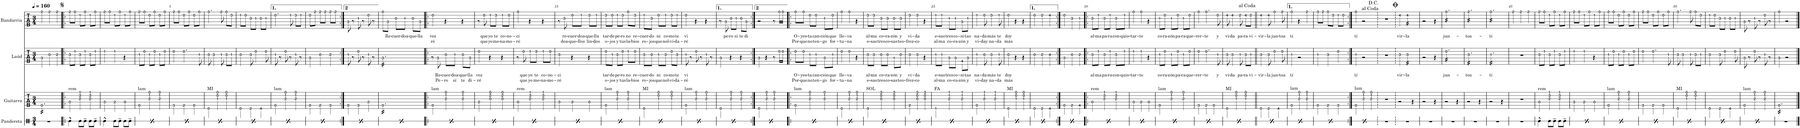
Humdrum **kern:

**kern	**kern	**kern	**text	**text	**kern	**text	**text
*part4	*part3	*part2	*part2	*part2	*part1	*part1	*part1
*staff4	*staff3	*staff2	*staff2	*staff2	*staff1	*staff1	*staff1
*I"Pandereta	*I"Guitarra	*I"Laúd	*	*	*I"Bandurria	*	*
*I'Pdta.	*	*	*	*	*	*	*
*stria1	*stria6	*stria6	*	*	*stria6	*	*
*clefX	*	*	*	*	*	*	*
*k[]	*k[]	*k[]	*	*	*k[]	*	*
*M3/4	*M3/4	*M3/4	*	*	*M3/4	*	*
*MM160	*MM160	*MM160	*	*	*MM160	*	*
=1	=1	=1	=1	=1	=1	=1	=1
2.r	2.AA\	4A\	.	.	4bb\	.	.
.	.	4B\	.	.	4bb\	.	.
.	.	4c#X\	.	.	4bb\	.	.
=2!|:	=2!|:	=2!|:	=2!|:	=2!|:	=2!|:	=2!|:	=2!|:
!	!LO:TX:a:t=rem	!	!	!	!	!	!
4Re^^\	4D\	8d\L	.	.	8bb\L	.	.
.	.	8f\J	.	.	8aa\J	.	.
8Re\L	4A\ 4d\ 4f\	8d\L	.	.	8ff\L	.	.
8Re~\J	.	8f\J	.	.	8aa\J	.	.
8Re\L	4A\ 4d\ 4f\	8d\L	.	.	8ff\L	.	.
8Re~\J	.	8f\J	.	.	8aa\J	.	.
=3	=3	=3	=3	=3	=3	=3	=3
4Re^^\	4F\	4f\	.	.	8bb\L	.	.
.	.	.	.	.	8aa\J	.	.
8Re\L	4E\	4f\	.	.	8ff\L	.	.
8Re~\J	.	.	.	.	8aa\J	.	.
8Re\L	4D\	4r	.	.	8ff\L	.	.
8Re~\J	.	.	.	.	8aa\J	.	.
=4	=4	=4	=4	=4	=4	=4	=4
!	!LO:TX:a:t=lam	!	!	!	!	!	!
4Re^^\	4AA\	8c\L	.	.	8bb\L	.	.
.	.	8e\J	.	.	8aa\J	.	.
8Re\L	4A\ 4c\ 4e\	8c\L	.	.	8ee\L	.	.
8Re~\J	.	8e\J	.	.	8aa\J	.	.
8Re\L	4A\ 4c\ 4e\	8c\L	.	.	8ee\L	.	.
8Re~\J	.	8e\J	.	.	8aa\J	.	.
=5	=5	=5	=5	=5	=5	=5	=5
4Re^^\	4C\	4e\	.	.	8bb\L	.	.
.	.	.	.	.	8aa\J	.	.
8Re\L	4BB\	4.e\	.	.	8ee\L	.	.
8Re~\J	.	.	.	.	8aa\J	.	.
8Re\L	4AA\	.	.	.	8ee\L	.	.
8Re~\J	.	8c\	.	.	8aa\J	.	.
=6	=6	=6	=6	=6	=6	=6	=6
!	!LO:TX:a:t=MI	!	!	!	!	!	!
4Re^^\	4EE\	8d\	.	.	4.ccc\	.	.
.	.	4d\	.	.	.	.	.
8Re\L	4G#X\ 4B\ 4e\	.	.	.	.	.	.
8Re~\J	.	8c\	.	.	8bb\	.	.
8Re\L	4G#\ 4B\ 4e\	8d\L	.	.	8aa\L	.	.
8Re~\J	.	8c\J	.	.	8gg\J	.	.
=7	=7	=7	=7	=7	=7	=7	=7
4Re^^\	4EE\	4d\	.	.	8ff\L	.	.
.	.	.	.	.	8ee\J	.	.
8Re\L	4FF#X\	8d\	.	.	8dd\L	.	.
8Re~\J	.	4e\	.	.	8cc\J	.	.
8Re\L	4GG#X\	.	.	.	8b\L	.	.
8Re~\J	.	8e\	.	.	8cc\J	.	.
=8	=8	=8	=8	=8	=8	=8	=8
!	!LO:TX:a:t=lam	!	!	!	!	!	!
4Re^^\	4AA\	8c\	.	.	4.ee\	.	.
.	.	8r	.	.	.	.	.
8Re\L	4A\ 4c\ 4e\	8e\	.	.	.	.	.
8Re~\J	.	8r	.	.	8ff\	.	.
8Re\L	4A\ 4c\ 4e\	8c\	.	.	8gg\L	.	.
8Re~\J	.	8r	.	.	8ff\J	.	.
=9	=9	=9	=9	=9	=9	=9	=9
4Re^^\	4AA\	4A\	.	.	8ee\L	.	.
.	.	.	.	.	8bb\J	.	.
8Re\L	4BB\	4B\	.	.	8bb\L	.	.
8Re~\J	.	.	.	.	8bb\J	.	.
8Re\L	4C\	4c#X\	.	.	8bb\L	.	.
8Re~\J	.	.	.	.	8bb\J	.	.
=10:|!	=10:|!	=10:|!	=10:|!	=10:|!	=10:|!	=10:|!	=10:|!
4Re^^\	4AA\	8c\	.	.	8a\	.	.
.	.	8r	.	.	8r	.	.
8Re\L	4C\	8e\	.	.	8cc\	.	.
8Re~\J	.	8r	.	.	8r	.	.
8Re\L	4E\	8c\	.	.	8ee\	.	.
8Re~\J	.	8r	.	.	8r	.	.
=11	=11	=11	=11	=11	=11	=11	=11
4Re^^\	2.AA\	2.A\	.	.	8aa\L	.	.
!	!	!	!	!	!	!LO:LY:b	!
.	.	.	.	.	8a\J	Re-	.
!	!	!	!	!	!	!LO:LY:b	!
8Re\L	.	.	.	.	8b\L	-cuer-	.
!	!	!	!	!	!	!LO:LY:b	!
8Re~\J	.	.	.	.	8cc\J	-doa-	.
!	!	!	!	!	!	!LO:LY:b	!
8Re\L	.	.	.	.	8b\L	-que-	.
!	!	!	!	!	!	!LO:LY:b	!
8Re~\J	.	.	.	.	8a\J	-lla	.
=12!|:	=12!|:	=12!|:	=12!|:	=12!|:	=12!|:	=12!|:	=12!|:
!	!LO:TX:a:t=lam	!	!	!	!	!	!
!	!	!	!	!	!	!LO:LY:b	!LO:LY:b
4Re^^\	4AA\	8r	.	.	4ee\	vez	ré
!	!	!	!LO:LY:b	!LO:LY:b	!	!	!
.	.	8A\	Re-	Pe-	.	.	.
!	!	!	!LO:LY:b	!LO:LY:b	!	!	!
8Re\L	4A\ 4c\ 4e\	8B\L	-cuer-	-ro	4r	.	.
!	!	!	!LO:LY:b	!LO:LY:b	!	!	!
8Re~\J	.	8c\J	-doa-	sí	.	.	.
!	!	!	!LO:LY:b	!LO:LY:b	!	!	!
8Re\L	4A\ 4c\ 4e\	8B\L	-que-	te	4r	.	.
!	!	!	!LO:LY:b	!LO:LY:b	!	!	!
8Re~\J	.	8A\J	-lla	di-	.	.	.
=13	=13	=13	=13	=13	=13	=13	=13
!	!	!	!LO:LY:b	!LO:LY:b	!	!	!
4Re^^\	4E\	4e\	vez	-ré	8r	.	.
!	!	!	!	!	!	!LO:LY:b	!LO:LY:b
.	.	.	.	.	8ee\	que	que
!	!	!	!	!	!	!LO:LY:b	!LO:LY:b
8Re\L	4G\ 4c#X\ 4e\	4r	.	.	8ff\L	yo	yo
!	!	!	!	!	!	!LO:LY:b	!LO:LY:b
8Re~\J	.	.	.	.	8gg\J	te	me-
!	!	!	!	!	!	!LO:LY:b	!LO:LY:b
8Re\L	4G\ 4c#\ 4e\	4r	.	.	8ff\L	co-	-na-
!	!	!	!	!	!	!LO:LY:b	!LO:LY:b
8Re~\J	.	.	.	.	8ee\J	-no-	-mo-
=14	=14	=14	=14	=14	=14	=14	=14
!	!LO:TX:a:t=rem	!	!	!	!	!	!
!	!	!	!	!	!	!LO:LY:b	!LO:LY:b
4Re^^\	4D\	8r	.	.	4aa\	-cí	-ré
!	!	!	!LO:LY:b	!LO:LY:b	!	!	!
.	.	8e\	que	que	.	.	.
!	!	!	!LO:LY:b	!LO:LY:b	!	!	!
8Re\L	4A\ 4d\ 4f\	8f\L	yo	yo	4r	.	.
!	!	!	!LO:LY:b	!LO:LY:b	!	!	!
8Re~\J	.	8g\J	te	me-	.	.	.
!	!	!	!LO:LY:b	!LO:LY:b	!	!	!
8Re\L	4A\ 4d\ 4f\	8f\L	co-	-na-	4r	.	.
!	!	!	!LO:LY:b	!LO:LY:b	!	!	!
8Re~\J	.	8e\J	-no-	-mo-	.	.	.
=15	=15	=15	=15	=15	=15	=15	=15
!	!	!	!LO:LY:b	!LO:LY:b	!	!	!
4Re^^\	4F\	4d\	-cí	-ré	8r	.	.
!	!	!	!	!	!	!LO:LY:b	!LO:LY:b
.	.	.	.	.	8dd\	re-	dea-
!	!	!	!	!	!	!LO:LY:b	!LO:LY:b
8Re\L	4E\	4r	.	.	8ee\L	-cuer-	-que-
!	!	!	!	!	!	!LO:LY:b	!LO:LY:b
8Re~\J	.	.	.	.	8ff\J	-doa-	-llos
!	!	!	!	!	!	!LO:LY:b	!LO:LY:b
8Re\L	4D\	4r	.	.	8gg\L	-que-	lin-
!	!	!	!	!	!	!LO:LY:b	!LO:LY:b
8Re~\J	.	.	.	.	8ff\J	-lla	-dos
=16	=16	=16	=16	=16	=16	=16	=16
!	!LO:TX:a:t=lam	!	!	!	!	!	!
!	!	!	!LO:LY:b	!LO:LY:b	!	!LO:LY:b	!LO:LY:b
4Re^^\	4AA\	8e\L	tar-	o-	8gg\L	tar-	o-
!	!	!	!LO:LY:b	!LO:LY:b	!	!LO:LY:b	!LO:LY:b
.	.	8c\J	-de	-jos	8ee\J	-de	-jos
!	!	!	!LO:LY:b	!LO:LY:b	!	!LO:LY:b	!LO:LY:b
8Re\L	4A\ 4c\ 4e\	8d\L	pe-	y	8ff\L	pe-	y
!	!	!	!LO:LY:b	!LO:LY:b	!	!LO:LY:b	!LO:LY:b
8Re~\J	.	8e\J	-ro	tus	8gg\J	-ro	tus
!	!	!	!LO:LY:b	!LO:LY:b	!	!LO:LY:b	!LO:LY:b
8Re\L	4A\ 4c\ 4e\	8f\L	no	la-	8aa\L	no	la-
!	!	!	!LO:LY:b	!LO:LY:b	!	!LO:LY:b	!LO:LY:b
8Re~\J	.	8e\J	re-	-bios	8gg\J	re-	-bios
=17	=17	=17	=17	=17	=17	=17	=17
!	!LO:TX:a:t=MI	!	!	!	!	!	!
!	!	!	!LO:LY:b	!LO:LY:b	!	!LO:LY:b	!LO:LY:b
4Re^^\	4EE\	8d\L	-cuer-	ro-	8ff\L	-cuer-	ro-
!	!	!	!LO:LY:b	!LO:LY:b	!	!LO:LY:b	!LO:LY:b
.	.	8B\J	-do	-jos	8dd\J	-do	-jos
!	!	!	!LO:LY:b	!LO:LY:b	!	!LO:LY:b	!LO:LY:b
8Re\L	4G#X\ 4B\ 4e\	8c\L	ni	que	8ee\L	ni	que
!	!	!	!LO:LY:b	!LO:LY:b	!	!LO:LY:b	!LO:LY:b
8Re~\J	.	8d\J	co-	nol-	8ff\J	co-	nol-
!	!	!	!LO:LY:b	!LO:LY:b	!	!LO:LY:b	!LO:LY:b
8Re\L	4G#\ 4B\ 4e\	8e\L	-mo	-vi-	8gg\L	-mo	-vi-
!	!	!	!LO:LY:b	!LO:LY:b	!	!LO:LY:b	!LO:LY:b
8Re~\J	.	8d\J	te	-da-	8ff\J	te	-da-
=18	=18	=18	=18	=18	=18	=18	=18
!	!LO:TX:a:t=lam	!	!	!	!	!	!
!	!	!	!LO:LY:b	!LO:LY:b	!	!LO:LY:b	!LO:LY:b
4Re^^\	4AA\	8c\	vi	-ré	4ee\	vi	-ré
.	.	8r	.	.	.	.	.
8Re\L	4A\ 4c\ 4e\	8e\	.	.	4r	.	.
8Re~\J	.	8r	.	.	.	.	.
8Re\L	4A\ 4c\ 4e\	8c\	.	.	4r	.	.
8Re~\J	.	8r	.	.	.	.	.
=19	=19	=19	=19	=19	=19	=19	=19
4Re^^\	4EE\	4A\	.	.	8r	.	.
!	!	!	!	!	!	!LO:LY:b	!
.	.	.	.	.	8a\	pe-	.
!	!	!	!	!	!	!LO:LY:b	!
8Re\L	4A\ 4c\ 4e\	4r	.	.	8b\L	-ro	.
!	!	!	!	!	!	!LO:LY:b	!
8Re~\J	.	.	.	.	8cc\J	si	.
!	!	!	!	!	!	!LO:LY:b	!
8Re\L	4A\ 4c\ 4e\	4r	.	.	8b\L	te	.
!	!	!	!	!	!	!LO:LY:b	!
8Re~\J	.	.	.	.	8a\J	di	.
=20:|!	=20:|!	=20:|!	=20:|!	=20:|!	=20:|!	=20:|!	=20:|!
4Re^^\	4EE\	4A\	.	.	2r	.	.
8Re\L	4A\ 4c\ 4e\	4r	.	.	.	.	.
8Re~\J	.	.	.	.	.	.	.
8Re\L	4A\ 4c\ 4e\	8r	.	.	8r	.	.
8Re~\J	.	16e\LL	.	.	16aa\LL	.	.
.	.	16e\JJ	.	.	16aa\JJ	.	.
=21!|:	=21!|:	=21!|:	=21!|:	=21!|:	=21!|:	=21!|:	=21!|:
!	!LO:TX:a:t=lam	!	!	!	!	!	!
!	!	!	!LO:LY:b	!LO:LY:b	!	!LO:LY:b	!LO:LY:b
4Re^^\	4AA\	8e\L	O-	Por-	8aa\L	O-	Por-
!	!	!	!LO:LY:b	!LO:LY:b	!	!LO:LY:b	!LO:LY:b
.	.	8e\J	-yes-	-que	8aa\J	-yes-	-que
!	!	!	!LO:LY:b	!LO:LY:b	!	!LO:LY:b	!LO:LY:b
8Re\L	4A\ 4c\ 4e\	8c\L	-ta	no	8ee\L	-ta	no
!	!	!	!LO:LY:b	!LO:LY:b	!	!LO:LY:b	!LO:LY:b
8Re~\J	.	8c\J	can-	ten-	8ee\J	can-	ten-
!	!	!	!LO:LY:b	!LO:LY:b	!	!LO:LY:b	!LO:LY:b
8Re\L	4A\ 4c\ 4e\	8A\L	-ción	-go	8cc\L	-ción	-go
!	!	!	!LO:LY:b	!LO:LY:b	!	!LO:LY:b	!LO:LY:b
8Re~\J	.	8c\J	que	for-	8ee\J	que	for-
=22	=22	=22	=22	=22	=22	=22	=22
!	!	!	!LO:LY:b	!LO:LY:b	!	!LO:LY:b	!LO:LY:b
4Re^^\	4EE\	4e\	lle-	-tu-	4aa\	lle-	-tu-
!	!	!	!LO:LY:b	!LO:LY:b	!	!LO:LY:b	!LO:LY:b
8Re\L	4A\ 4c\ 4e\	4e\	-va	-na	4aa\	-va	-na
8Re~\J	.	.	.	.	.	.	.
8Re\L	4A\ 4c\ 4e\	4r	.	.	4r	.	.
8Re~\J	.	.	.	.	.	.	.
=23	=23	=23	=23	=23	=23	=23	=23
!	!LO:TX:a:t=SOL	!	!	!	!	!	!
!	!	!	!LO:LY:b	!LO:LY:b	!	!LO:LY:b	!LO:LY:b
4Re^^\	4GG\	8d\L	al-	e-	8gg\L	al-	e-
!	!	!	!LO:LY:b	!LO:LY:b	!	!LO:LY:b	!LO:LY:b
.	.	8d\J	-ma	-sas	8gg\J	-ma	-sas
!	!	!	!LO:LY:b	!LO:LY:b	!	!LO:LY:b	!LO:LY:b
8Re\L	4G\ 4B\ 4g\	8B\L	co-	tres	8dd\L	co-	tres
!	!	!	!LO:LY:b	!LO:LY:b	!	!LO:LY:b	!LO:LY:b
8Re~\J	.	8B\J	-ra-	co-	8dd\J	-ra-	co-
!	!	!	!LO:LY:b	!LO:LY:b	!	!LO:LY:b	!LO:LY:b
8Re\L	4G\ 4B\ 4g\	8G\L	-zón	-sas	8b\L	-zón	-sas
!	!	!	!LO:LY:b	!LO:LY:b	!	!LO:LY:b	!LO:LY:b
8Re~\J	.	8B\J	y	teo-	8dd\J	y	teo-
=24	=24	=24	=24	=24	=24	=24	=24
!	!	!	!LO:LY:b	!LO:LY:b	!	!LO:LY:b	!LO:LY:b
4Re^^\	4BB\	4d\	vi-	-frez-	4gg\	vi-	-frez-
!	!	!	!LO:LY:b	!LO:LY:b	!	!LO:LY:b	!LO:LY:b
8Re\L	4G\ 4B\ 4g\	4d\	-da	-co	4gg\	-da	-co
8Re~\J	.	.	.	.	.	.	.
8Re\L	4G\ 4B\ 4g\	4r	.	.	4r	.	.
8Re~\J	.	.	.	.	.	.	.
=25	=25	=25	=25	=25	=25	=25	=25
!	!LO:TX:a:t=FA	!	!	!	!	!	!
!	!	!	!LO:LY:b	!LO:LY:b	!	!LO:LY:b	!LO:LY:b
4Re^^\	4FF\	8c\L	e-	al-	8ff\L	e-	al-
!	!	!	!LO:LY:b	!LO:LY:b	!	!LO:LY:b	!LO:LY:b
.	.	8c\J	-sas	-ma	8ff\J	-sas	-ma
!	!	!	!LO:LY:b	!LO:LY:b	!	!LO:LY:b	!LO:LY:b
8Re\L	4A\ 4c\ 4f\	8A\L	tres	co-	8cc\L	tres	co-
!	!	!	!LO:LY:b	!LO:LY:b	!	!LO:LY:b	!LO:LY:b
8Re~\J	.	8A\J	co-	-ra-	8cc\J	co-	-ra-
!	!	!	!LO:LY:b	!LO:LY:b	!	!LO:LY:b	!LO:LY:b
8Re\L	4A\ 4c\ 4f\	8F\L	-si-	-zón	8a\L	-si-	-zón
!	!	!	!LO:LY:b	!LO:LY:b	!	!LO:LY:b	!LO:LY:b
8Re~\J	.	8A\J	-tas	y	8cc\J	-tas	y
=26	=26	=26	=26	=26	=26	=26	=26
!	!	!	!LO:LY:b	!LO:LY:b	!	!LO:LY:b	!LO:LY:b
4Re^^\	4AA\	4c\	na-	vi-	4ff\	na-	vi-
!	!	!	!LO:LY:b	!LO:LY:b	!	!LO:LY:b	!LO:LY:b
8Re\L	4A\ 4c\ 4f\	8B\	-da	-day	8ee\	-da	-day
!	!	!	!LO:LY:b	!LO:LY:b	!	!LO:LY:b	!LO:LY:b
8Re~\J	.	4d\	más	na-	4gg\	más	na-
8Re\L	4A\ 4c\ 4f\	.	.	.	.	.	.
!	!	!	!LO:LY:b	!LO:LY:b	!	!LO:LY:b	!LO:LY:b
8Re~\J	.	8c\	te	-da	8ff\	te	-da
=27	=27	=27	=27	=27	=27	=27	=27
!	!LO:TX:a:t=MI	!	!	!	!	!	!
!	!	!	!LO:LY:b	!LO:LY:b	!	!LO:LY:b	!LO:LY:b
4Re^^\	4EE\	4B\	doy	más	4ee\	doy	más
8Re\L	4G#X\ 4B\ 4e\	4r	.	.	4r	.	.
8Re~\J	.	.	.	.	.	.	.
8Re\L	4G#\ 4B\ 4e\	4r	.	.	4r	.	.
8Re~\J	.	.	.	.	.	.	.
=28	=28	=28	=28	=28	=28	=28	=28
4Re^^\	4EE\	4B\	.	.	4ee\	.	.
8Re\L	4FF#X\	4c#X\	.	.	4ff#X\	.	.
8Re~\J	.	.	.	.	.	.	.
8Re\L	4GG#X\	4e-X\	.	.	4gg#X\	.	.
8Re~\J	.	.	.	.	.	.	.
=29:|!	=29:|!	=29:|!	=29:|!	=29:|!	=29:|!	=29:|!	=29:|!
4Re^^\	4AA\	4A\	.	.	4ee\	.	.
8Re\L	4BB\	4B\	.	.	4dd\	.	.
8Re~\J	.	.	.	.	.	.	.
8Re\L	4C#X\	4c#X\	.	.	4cc\	.	.
8Re~\J	.	.	.	.	.	.	.
=30!|:	=30!|:	=30!|:	=30!|:	=30!|:	=30!|:	=30!|:	=30!|:
!	!LO:TX:a:t=rem	!	!	!	!	!	!
!	!	!	!LO:LY:b	!	!	!LO:LY:b	!
4Re^^\	4D\	8d\L	al-	.	8dd\L	al-	.
!	!	!	!LO:LY:b	!	!	!LO:LY:b	!
.	.	8f\J	-ma	.	8ff\J	-ma	.
!	!	!	!LO:LY:b	!	!	!LO:LY:b	!
8Re\L	4A\ 4d\ 4f\	8d\L	pa-	.	8dd\L	pa-	.
!	!	!	!LO:LY:b	!	!	!LO:LY:b	!
8Re~\J	.	8f\J	-ra	.	8ff\J	-ra	.
!	!	!	!LO:LY:b	!	!	!LO:LY:b	!
8Re\L	4A\ 4d\ 4f\	8d\L	con-	.	8dd\L	con-	.
!	!	!	!LO:LY:b	!	!	!LO:LY:b	!
8Re~\J	.	8f\J	-quis-	.	8ff\J	-quis-	.
=31	=31	=31	=31	=31	=31	=31	=31
!	!	!	!LO:LY:b	!	!	!LO:LY:b	!
4Re^^\	4F\	4f\	-tar-	.	4aa\	-tar-	.
!	!	!	!LO:LY:b	!	!	!LO:LY:b	!
8Re\L	4E\	4f\	-te	.	4aa\	-te	.
8Re~\J	.	.	.	.	.	.	.
8Re\L	4D\	4r	.	.	4r	.	.
8Re~\J	.	.	.	.	.	.	.
=32	=32	=32	=32	=32	=32	=32	=32
!	!LO:TX:a:t=lam	!	!	!	!	!	!
!	!	!	!LO:LY:b	!	!	!LO:LY:b	!
4Re^^\	4AA\	8c\L	co-	.	8cc\L	co-	.
!	!	!	!LO:LY:b	!	!	!LO:LY:b	!
.	.	8e\J	-ra-	.	8ee\J	-ra-	.
!	!	!	!LO:LY:b	!	!	!LO:LY:b	!
8Re\L	4A\ 4c\ 4e\	8c\L	-zón	.	8cc\L	-zón	.
!	!	!	!LO:LY:b	!	!	!LO:LY:b	!
8Re~\J	.	8e\J	pa-	.	8ee\J	pa-	.
!	!	!	!LO:LY:b	!	!	!LO:LY:b	!
8Re\L	4A\ 4c\ 4e\	8c\L	-ra	.	8cc\L	-ra	.
!	!	!	!LO:LY:b	!	!	!LO:LY:b	!
8Re~\J	.	8e\J	que-	.	8ee\J	que-	.
=33	=33	=33	=33	=33	=33	=33	=33
!	!	!	!LO:LY:b	!	!	!LO:LY:b	!
4Re^^\	4C\	4e\	-rer-	.	4aa\	-rer-	.
!	!	!	!LO:LY:b	!	!	!LO:LY:b	!
8Re\L	4BB\	4.e\	-te	.	4.aa\	-te	.
8Re~\J	.	.	.	.	.	.	.
8Re\L	4AA\	.	.	.	.	.	.
!	!	!	!LO:LY:b	!	!	!LO:LY:b	!
8Re~\J	.	8c\	y	.	8ee\	y	.
=34	=34	=34	=34	=34	=34	=34	=34
!	!LO:TX:a:t=MI	!	!	!	!	!	!
!	!	!	!LO:LY:b	!	!	!LO:LY:b	!
4Re^^\	4EE\	8d\	vi-	.	8gg#X\	vi-	.
!	!	!	!LO:LY:b	!	!	!LO:LY:b	!
.	.	4d\	-da	.	4gg#\	-da	.
8Re\L	4G#X\ 4B\ 4e\	.	.	.	.	.	.
!	!	!	!LO:LY:b	!	!	!LO:LY:b	!
8Re~\J	.	8c\	pa-	.	8ff#X\	pa-	.
!	!	!	!LO:LY:b	!	!	!LO:LY:b	!
8Re\L	4G#\ 4B\ 4e\	8d\L	-ra	.	8gg#\L	-ra	.
!	!	!	!LO:LY:b	!	!	!LO:LY:b	!
8Re~\J	.	8c\J	vi-	.	8ff#\J	vi-	.
=35||	=35||	=35||	=35||	=35||	=35||	=35||	=35||
!	!	!	!LO:LY:b	!	!	!LO:LY:b	!
4Re^^\	4EE\	4d\	-vir-	.	4gg#X\	-vir-	.
!	!	!	!LO:LY:b	!	!	!LO:LY:b	!
8Re\L	4FF#X\	8d\	-la	.	8gg#\	-la	.
!	!	!	!LO:LY:b	!	!	!LO:LY:b	!
8Re~\J	.	4e\	jun-	.	4aa\	jun-	.
8Re\L	4GG#X\	.	.	.	.	.	.
!	!	!	!LO:LY:b	!	!	!LO:LY:b	!
8Re~\J	.	8e\	-toa	.	8bb\	-toa	.
=36	=36	=36	=36	=36	=36	=36	=36
!	!LO:TX:a:t=lam	!	!	!	!	!	!
!	!	!	!LO:LY:b	!	!	!LO:LY:b	!
4Re^^\	4AA\	4c\	tí	.	4aa\	tí	.
8Re\L	4A\ 4c\ 4e\	2r	.	.	4r	.	.
8Re~\J	.	.	.	.	.	.	.
8Re\L	4A\ 4c\ 4e\	.	.	.	4bb\	.	.
8Re~\J	.	.	.	.	.	.	.
=37	=37	=37	=37	=37	=37	=37	=37
4Re^^\	4AA\	4c\	.	.	8ccc\L	.	.
.	.	.	.	.	8bb\J	.	.
8Re\L	4BB\	4d\	.	.	8aa\L	.	.
8Re~\J	.	.	.	.	8gg\J	.	.
8Re\L	4C\	4e\	.	.	8ff\L	.	.
8Re~\J	.	.	.	.	8ee\J	.	.
=38:|!	=38:|!	=38:|!	=38:|!	=38:|!	=38:|!	=38:|!	=38:|!
!	!LO:TX:a:t=lam	!	!	!	!	!	!
!	!	!	!LO:LY:b	!	!	!LO:LY:b	!
4Re^^\	4AA\	4c\	tí	.	4aa\	tí	.
8Re\L	4A\ 4c\ 4e\	2r	.	.	2r	.	.
8Re~\J	.	.	.	.	.	.	.
8Re\L	4A\ 4c\ 4e\	.	.	.	.	.	.
8Re~\J	.	.	.	.	.	.	.
!	!	!	!	!	!LO:TX:a:t=D.C. \nal Coda	!	!
=39	=39	=39	=39	=39	=39	=39	=39
2.r	2.r	2.r	.	.	2.r	.	.
=40	=40	=40	=40	=40	=40	=40	=40
!	!	!	!LO:LY:b	!	!	!LO:LY:b	!
2.r	2r	4d\	vir-	.	4gg#X\	vir-	.
!	!	!	!LO:LY:b	!	!	!LO:LY:b	!
.	.	2d\	-la	.	2gg#\	-la	.
.	4r	.	.	.	.	.	.
=41	=41	=41	=41	=41	=41	=41	=41
2.r	2r	2r	.	.	2r	.	.
.	4r	4r	.	.	4r	.	.
=42	=42	=42	=42	=42	=42	=42	=42
!	!	!	!LO:LY:b	!	!	!LO:LY:b	!
2.r	2r	2.e\	jun-	.	2.aa\	jun-	.
.	4r	.	.	.	.	.	.
=43	=43	=43	=43	=43	=43	=43	=43
!	!	!	!LO:LY:b	!	!	!LO:LY:b	!
2.r	2r	2.d\	-toa-	.	2.bb\	-toa-	.
.	4r	.	.	.	.	.	.
=44	=44	=44	=44	=44	=44	=44	=44
!	!	!	!LO:LY:b	!	!	!LO:LY:b	!
2.r	2r	2.c\	-tí	.	2.aa\	-tí	.
.	4r	.	.	.	.	.	.
=45	=45	=45	=45	=45	=45	=45	=45
2.r	2.r	2.r	.	.	4bb\	.	.
.	.	.	.	.	4bb\	.	.
.	.	.	.	.	4bb\	.	.
=46	=46	=46	=46	=46	=46	=46	=46
!	!LO:TX:a:t=rem	!	!	!	!	!	!
4Re^^\	4D\	8d\L	.	.	8bb\L	.	.
.	.	8f\J	.	.	8aa\J	.	.
8Re\L	4A\ 4d\ 4f\	8d\L	.	.	8ff\L	.	.
8Re~\J	.	8f\J	.	.	8aa\J	.	.
8Re\L	4A\ 4d\ 4f\	8d\L	.	.	8ff\L	.	.
8Re~\J	.	8f\J	.	.	8aa\J	.	.
=47	=47	=47	=47	=47	=47	=47	=47
4Re^^\	4F\	4f\	.	.	8bb\L	.	.
.	.	.	.	.	8aa\J	.	.
8Re\L	4E\	4f\	.	.	8ff\L	.	.
8Re~\J	.	.	.	.	8aa\J	.	.
8Re\L	4D\	4r	.	.	8ff\L	.	.
8Re~\J	.	.	.	.	8aa\J	.	.
=48	=48	=48	=48	=48	=48	=48	=48
!	!LO:TX:a:t=lam	!	!	!	!	!	!
4Re^^\	4AA\	8c\L	.	.	8bb\L	.	.
.	.	8e\J	.	.	8aa\J	.	.
8Re\L	4A\ 4c\ 4e\	8c\L	.	.	8ee\L	.	.
8Re~\J	.	8e\J	.	.	8aa\J	.	.
8Re\L	4A\ 4c\ 4e\	8c\L	.	.	8ee\L	.	.
8Re~\J	.	8e\J	.	.	8aa\J	.	.
=49	=49	=49	=49	=49	=49	=49	=49
4Re^^\	4C\	4e\	.	.	8bb\L	.	.
.	.	.	.	.	8aa\J	.	.
8Re\L	4BB\	4.e\	.	.	8ee\L	.	.
8Re~\J	.	.	.	.	8aa\J	.	.
8Re\L	4AA\	.	.	.	8ee\L	.	.
8Re~\J	.	8c\	.	.	8aa\J	.	.
=50	=50	=50	=50	=50	=50	=50	=50
!	!LO:TX:a:t=MI	!	!	!	!	!	!
4Re^^\	4EE\	8d\	.	.	4.ccc\	.	.
.	.	4d\	.	.	.	.	.
8Re\L	4G#X\ 4B\ 4e\	.	.	.	.	.	.
8Re~\J	.	8c\	.	.	8bb\	.	.
8Re\L	4G#\ 4B\ 4e\	8d\L	.	.	8aa\L	.	.
8Re~\J	.	8c\J	.	.	8gg\J	.	.
=51	=51	=51	=51	=51	=51	=51	=51
4Re^^\	4EE\	4d\	.	.	8ff\L	.	.
.	.	.	.	.	8ee\J	.	.
8Re\L	4FF#X\	8d\	.	.	8dd\L	.	.
8Re~\J	.	4e\	.	.	8cc\J	.	.
8Re\L	4GG#X\	.	.	.	8b\L	.	.
8Re~\J	.	8e\	.	.	8cc\J	.	.
=52	=52	=52	=52	=52	=52	=52	=52
!	!LO:TX:a:t=lam	!	!	!	!	!	!
4Re^^\	4AA\	8A\	.	.	8a\	.	.
.	.	8r	.	.	8r	.	.
8Re\L	4A\ 4c\ 4e\	8e\	.	.	8cc\	.	.
8Re~\J	.	8r	.	.	8r	.	.
8Re\L	4A\ 4c\ 4e\	8c\	.	.	8ee\	.	.
8Re~\J	.	8r	.	.	8r	.	.
=53	=53	=53	=53	=53	=53	=53	=53
2.r	2.AA\	4A\	.	.	4aa\	.	.
.	.	2r	.	.	2r	.	.
==	==	==	==	==	==	==	==
*-	*-	*-	*-	*-	*-	*-	*-
